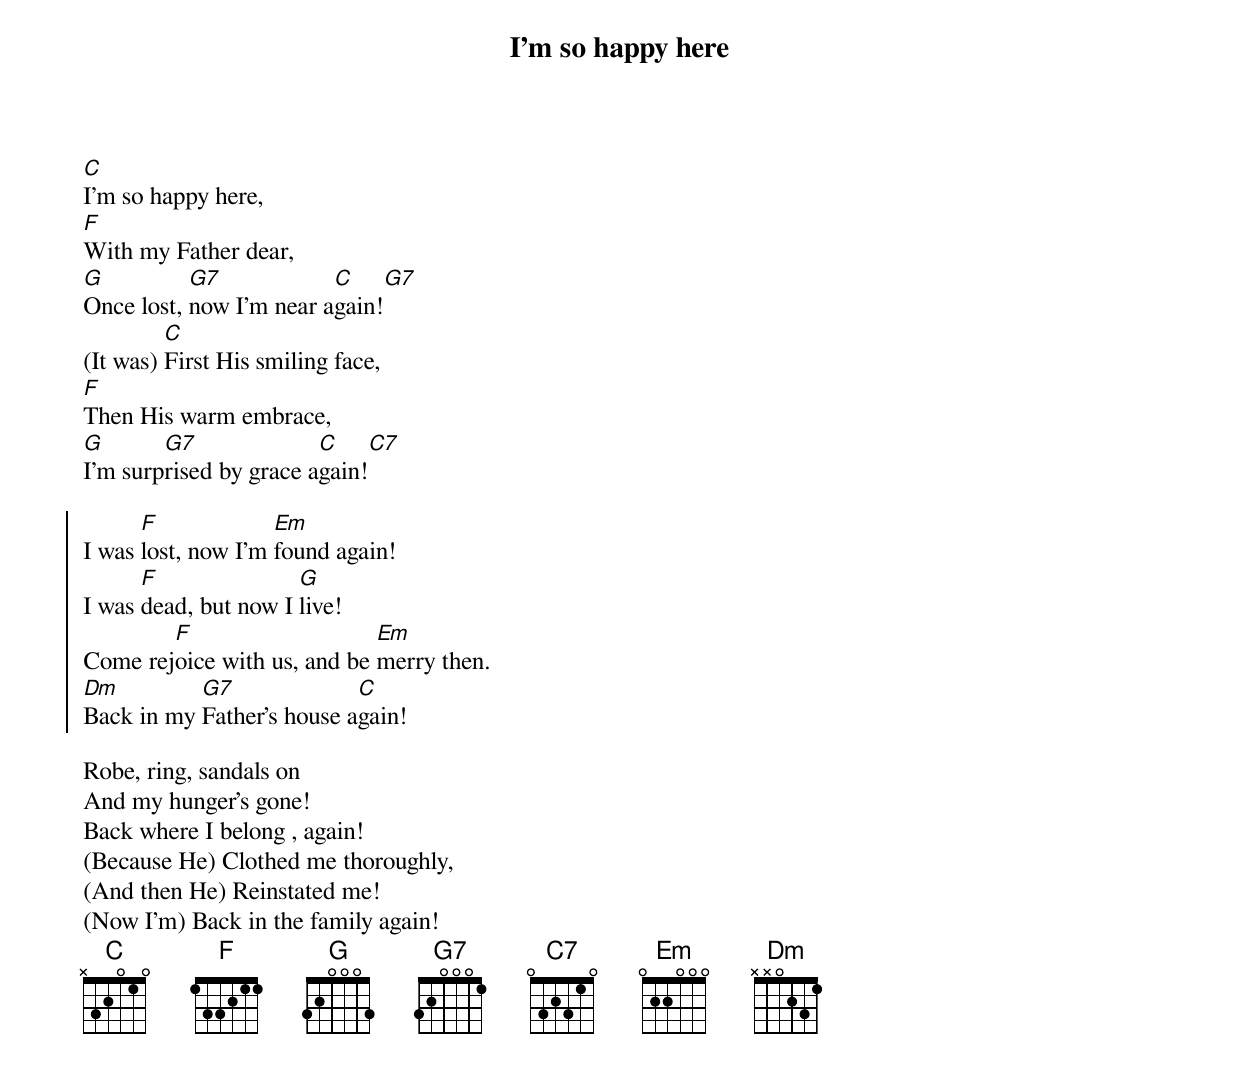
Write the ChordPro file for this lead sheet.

{title: I'm so happy here}

[C]I’m so happy here,
[F]With my Father dear,
[G]Once lost, [G7]now I’m near a[C]gain![G7]
(It was) [C]First His smiling face,
[F]Then His warm embrace,
[G]I’m surp[G7]rised by grace a[C]gain![C7]

{start_of_chorus}
I was [F]lost, now I’m [Em]found again!
I was [F]dead, but now I [G]live!
Come rej[F]oice with us, and be [Em]merry then.
[Dm]Back in my [G7]Father’s house a[C]gain!
{end_of_chorus}

Robe, ring, sandals on
And my hunger’s gone!
Back where I belong , again!
(Because He) Clothed me thoroughly,
(And then He) Reinstated me!
(Now I’m) Back in the family again!
